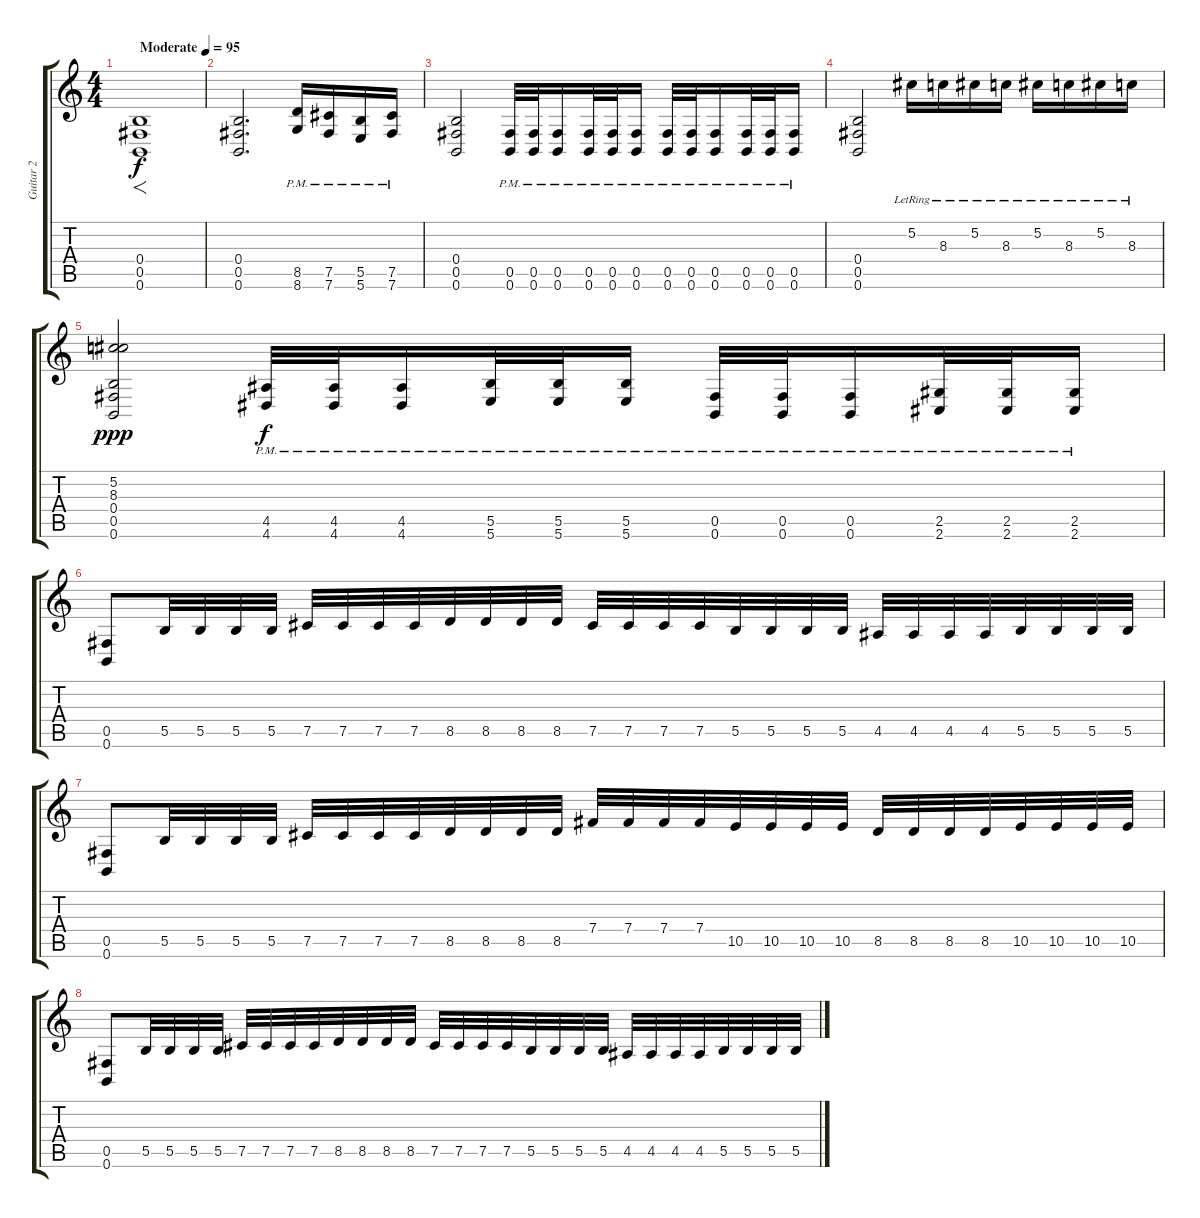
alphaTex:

\track ("Guitar 2" "Guitar 2") {instrument distortionguitar}
\staff {score tabs}
\tuning (Db4 Ab3 E3 B2 Gb2 B1) {hide}
\ts (4 4)
\tempo (95 "Moderate")
\clef g2
\ks c
(0.4 0.5 0.6).1{f dy f instrument distortionguitar} |
(0.4 0.5 0.6).2{d} (8.5{pm} 8.6{pm}).16 (7.5{pm} 7.6{pm}).16 (5.5{pm} 5.6{pm}).16 (7.5{pm} 7.6{pm}).16 |
(0.4 0.5 0.6).2 (0.5{pm} 0.6{pm}).32 (0.5{pm} 0.6{pm}).32 (0.5{pm} 0.6{pm}).16 (0.5{pm} 0.6{pm}).32 (0.5{pm} 0.6{pm}).32 (0.5{pm} 0.6{pm}).16 (0.5{pm} 0.6{pm}).32 (0.5{pm} 0.6{pm}).32 (0.5{pm} 0.6{pm}).16 (0.5{pm} 0.6{pm}).32 (0.5{pm} 0.6{pm}).32 (0.5{pm} 0.6{pm}).16 |
(0.4 0.5 0.6).2 5.2{lr}.16 8.3{lr}.16 5.2{lr}.16 8.3{lr}.16 5.2{lr}.16 8.3{lr}.16 5.2{lr}.16 8.3{lr}.16 |
(5.2 8.3 0.4 0.5 0.6).2{dy ppp} (4.5{pm} 4.6{pm}).32{dy f} (4.5{pm} 4.6{pm}).32 (4.5{pm} 4.6{pm}).16 (5.5{pm} 5.6{pm}).32 (5.5{pm} 5.6{pm}).32 (5.5{pm} 5.6{pm}).16 (0.5{pm} 0.6{pm}).32 (0.5{pm} 0.6{pm}).32 (0.5{pm} 0.6{pm}).16 (2.5{pm} 2.6{pm}).32 (2.5{pm} 2.6{pm}).32 (2.5{pm} 2.6{pm}).16 |
(0.5 0.6).8 5.5.32 5.5.32 5.5.32 5.5.32 7.5.32 7.5.32 7.5.32 7.5.32 8.5.32 8.5.32 8.5.32 8.5.32 7.5.32 7.5.32 7.5.32 7.5.32 5.5.32 5.5.32 5.5.32 5.5.32 4.5.32 4.5.32 4.5.32 4.5.32 5.5.32 5.5.32 5.5.32 5.5.32 |
(0.5 0.6).8 5.5.32 5.5.32 5.5.32 5.5.32 7.5.32 7.5.32 7.5.32 7.5.32 8.5.32 8.5.32 8.5.32 8.5.32 7.4.32 7.4.32 7.4.32 7.4.32 10.5.32 10.5.32 10.5.32 10.5.32 8.5.32 8.5.32 8.5.32 8.5.32 10.5.32 10.5.32 10.5.32 10.5.32 |
(0.5 0.6).8 5.5.32 5.5.32 5.5.32 5.5.32 7.5.32 7.5.32 7.5.32 7.5.32 8.5.32 8.5.32 8.5.32 8.5.32 7.5.32 7.5.32 7.5.32 7.5.32 5.5.32 5.5.32 5.5.32 5.5.32 4.5.32 4.5.32 4.5.32 4.5.32 5.5.32 5.5.32 5.5.32 5.5.32
